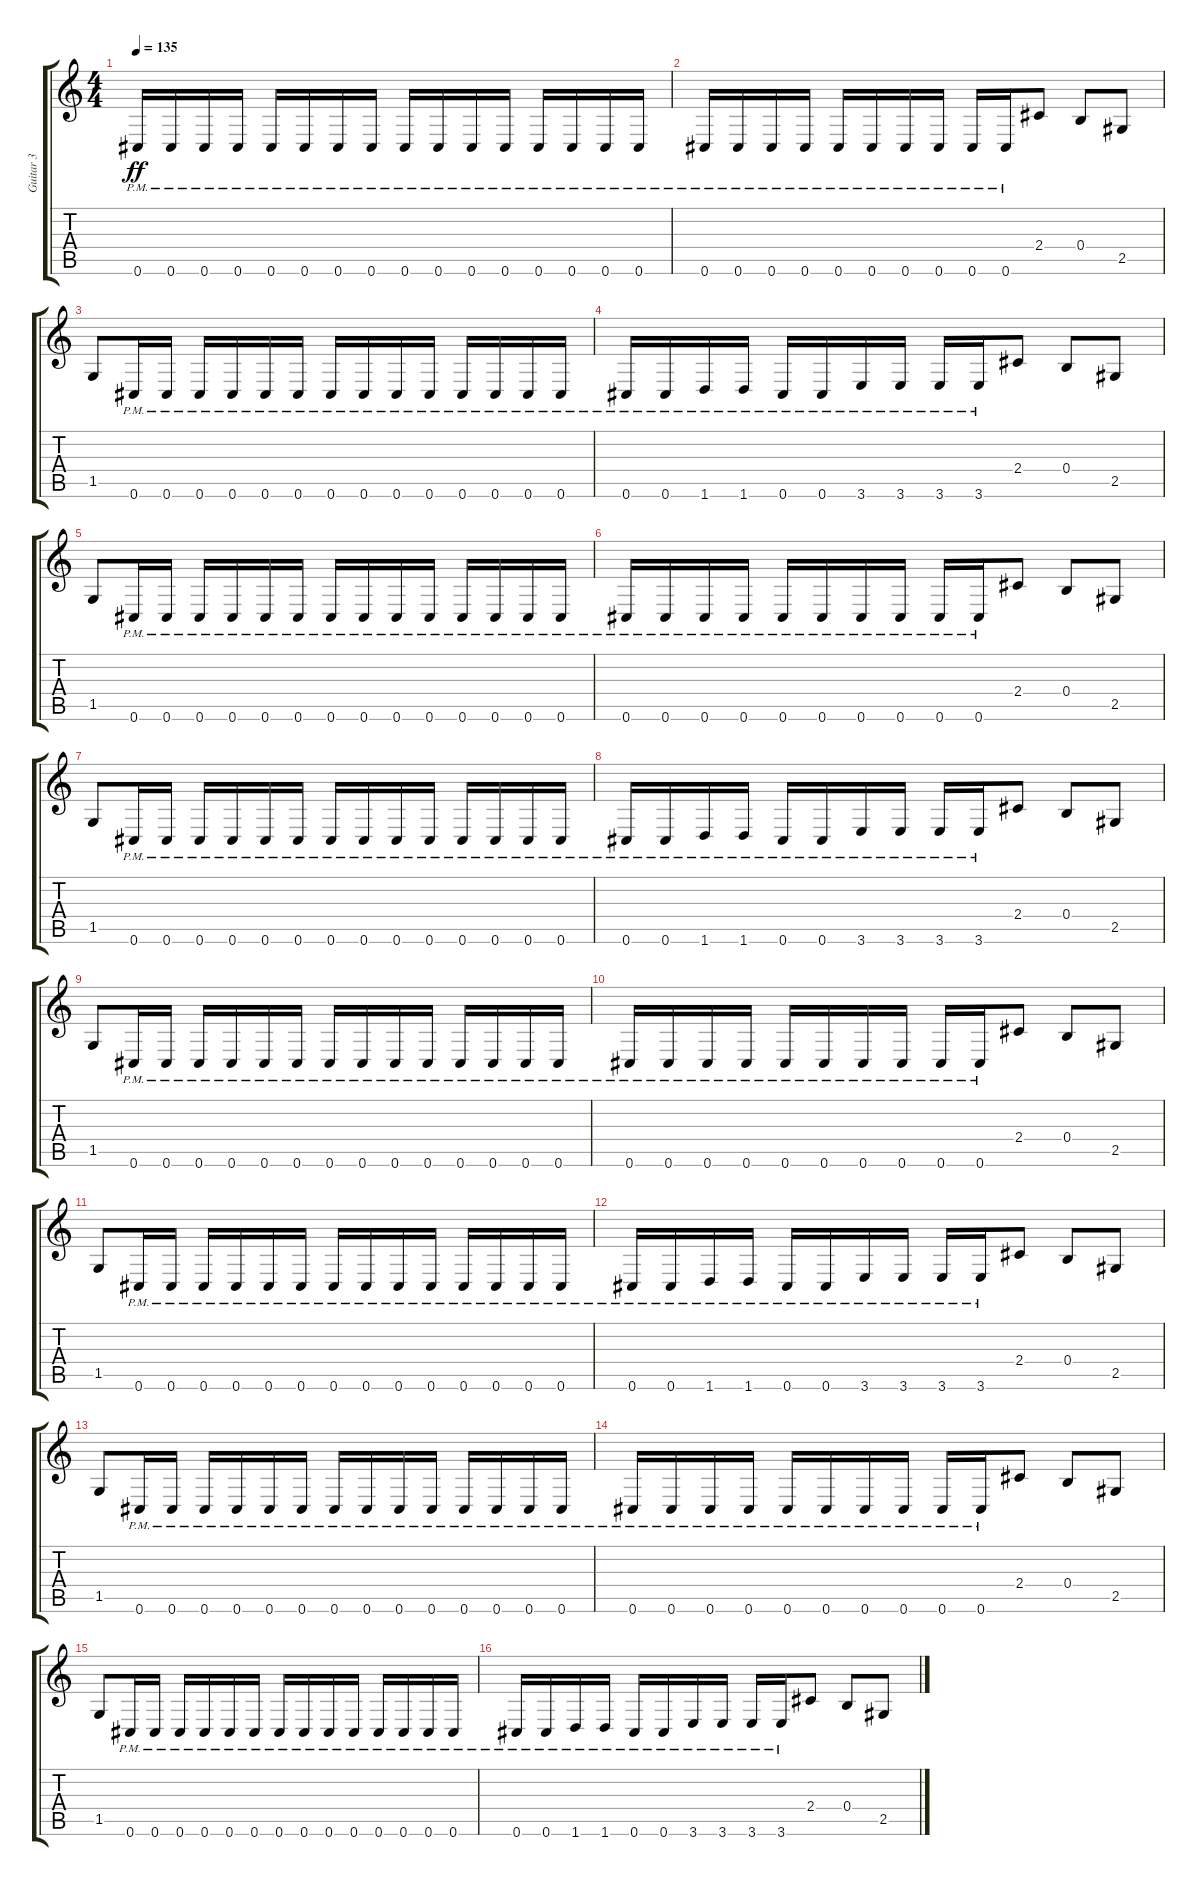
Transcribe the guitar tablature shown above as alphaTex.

\track ("Guitar 3" "Guitar 3") {instrument distortionguitar}
\staff {score tabs}
\tuning (Db4 Ab3 E3 B2 Gb2 Db2) {hide}
\ts (4 4)
\tempo 135
\clef g2
\ks c
0.6{pm}.16{dy ff} 0.6{pm}.16 0.6{pm}.16 0.6{pm}.16 0.6{pm}.16 0.6{pm}.16 0.6{pm}.16 0.6{pm}.16 0.6{pm}.16 0.6{pm}.16 0.6{pm}.16 0.6{pm}.16 0.6{pm}.16 0.6{pm}.16 0.6{pm}.16 0.6{pm}.16 |
0.6{pm}.16 0.6{pm}.16 0.6{pm}.16 0.6{pm}.16 0.6{pm}.16 0.6{pm}.16 0.6{pm}.16 0.6{pm}.16 0.6{pm}.16 0.6{pm}.16 2.4.8 0.4.8 2.5.8 |
1.5.8 0.6{pm}.16 0.6{pm}.16 0.6{pm}.16 0.6{pm}.16 0.6{pm}.16 0.6{pm}.16 0.6{pm}.16 0.6{pm}.16 0.6{pm}.16 0.6{pm}.16 0.6{pm}.16 0.6{pm}.16 0.6{pm}.16 0.6{pm}.16 |
0.6{pm}.16 0.6{pm}.16 1.6{pm}.16 1.6{pm}.16 0.6{pm}.16 0.6{pm}.16 3.6{pm}.16 3.6{pm}.16 3.6{pm}.16 3.6{pm}.16 2.4.8 0.4.8 2.5.8 |
1.5.8 0.6{pm}.16 0.6{pm}.16 0.6{pm}.16 0.6{pm}.16 0.6{pm}.16 0.6{pm}.16 0.6{pm}.16 0.6{pm}.16 0.6{pm}.16 0.6{pm}.16 0.6{pm}.16 0.6{pm}.16 0.6{pm}.16 0.6{pm}.16 |
0.6{pm}.16 0.6{pm}.16 0.6{pm}.16 0.6{pm}.16 0.6{pm}.16 0.6{pm}.16 0.6{pm}.16 0.6{pm}.16 0.6{pm}.16 0.6{pm}.16 2.4.8 0.4.8 2.5.8 |
1.5.8 0.6{pm}.16 0.6{pm}.16 0.6{pm}.16 0.6{pm}.16 0.6{pm}.16 0.6{pm}.16 0.6{pm}.16 0.6{pm}.16 0.6{pm}.16 0.6{pm}.16 0.6{pm}.16 0.6{pm}.16 0.6{pm}.16 0.6{pm}.16 |
0.6{pm}.16 0.6{pm}.16 1.6{pm}.16 1.6{pm}.16 0.6{pm}.16 0.6{pm}.16 3.6{pm}.16 3.6{pm}.16 3.6{pm}.16 3.6{pm}.16 2.4.8 0.4.8 2.5.8 |
1.5.8 0.6{pm}.16 0.6{pm}.16 0.6{pm}.16 0.6{pm}.16 0.6{pm}.16 0.6{pm}.16 0.6{pm}.16 0.6{pm}.16 0.6{pm}.16 0.6{pm}.16 0.6{pm}.16 0.6{pm}.16 0.6{pm}.16 0.6{pm}.16 |
0.6{pm}.16 0.6{pm}.16 0.6{pm}.16 0.6{pm}.16 0.6{pm}.16 0.6{pm}.16 0.6{pm}.16 0.6{pm}.16 0.6{pm}.16 0.6{pm}.16 2.4.8 0.4.8 2.5.8 |
1.5.8 0.6{pm}.16 0.6{pm}.16 0.6{pm}.16 0.6{pm}.16 0.6{pm}.16 0.6{pm}.16 0.6{pm}.16 0.6{pm}.16 0.6{pm}.16 0.6{pm}.16 0.6{pm}.16 0.6{pm}.16 0.6{pm}.16 0.6{pm}.16 |
0.6{pm}.16 0.6{pm}.16 1.6{pm}.16 1.6{pm}.16 0.6{pm}.16 0.6{pm}.16 3.6{pm}.16 3.6{pm}.16 3.6{pm}.16 3.6{pm}.16 2.4.8 0.4.8 2.5.8 |
1.5.8 0.6{pm}.16 0.6{pm}.16 0.6{pm}.16 0.6{pm}.16 0.6{pm}.16 0.6{pm}.16 0.6{pm}.16 0.6{pm}.16 0.6{pm}.16 0.6{pm}.16 0.6{pm}.16 0.6{pm}.16 0.6{pm}.16 0.6{pm}.16 |
0.6{pm}.16 0.6{pm}.16 0.6{pm}.16 0.6{pm}.16 0.6{pm}.16 0.6{pm}.16 0.6{pm}.16 0.6{pm}.16 0.6{pm}.16 0.6{pm}.16 2.4.8 0.4.8 2.5.8 |
1.5.8 0.6{pm}.16 0.6{pm}.16 0.6{pm}.16 0.6{pm}.16 0.6{pm}.16 0.6{pm}.16 0.6{pm}.16 0.6{pm}.16 0.6{pm}.16 0.6{pm}.16 0.6{pm}.16 0.6{pm}.16 0.6{pm}.16 0.6{pm}.16 |
0.6{pm}.16 0.6{pm}.16 1.6{pm}.16 1.6{pm}.16 0.6{pm}.16 0.6{pm}.16 3.6{pm}.16 3.6{pm}.16 3.6{pm}.16 3.6{pm}.16 2.4.8 0.4.8 2.5.8
